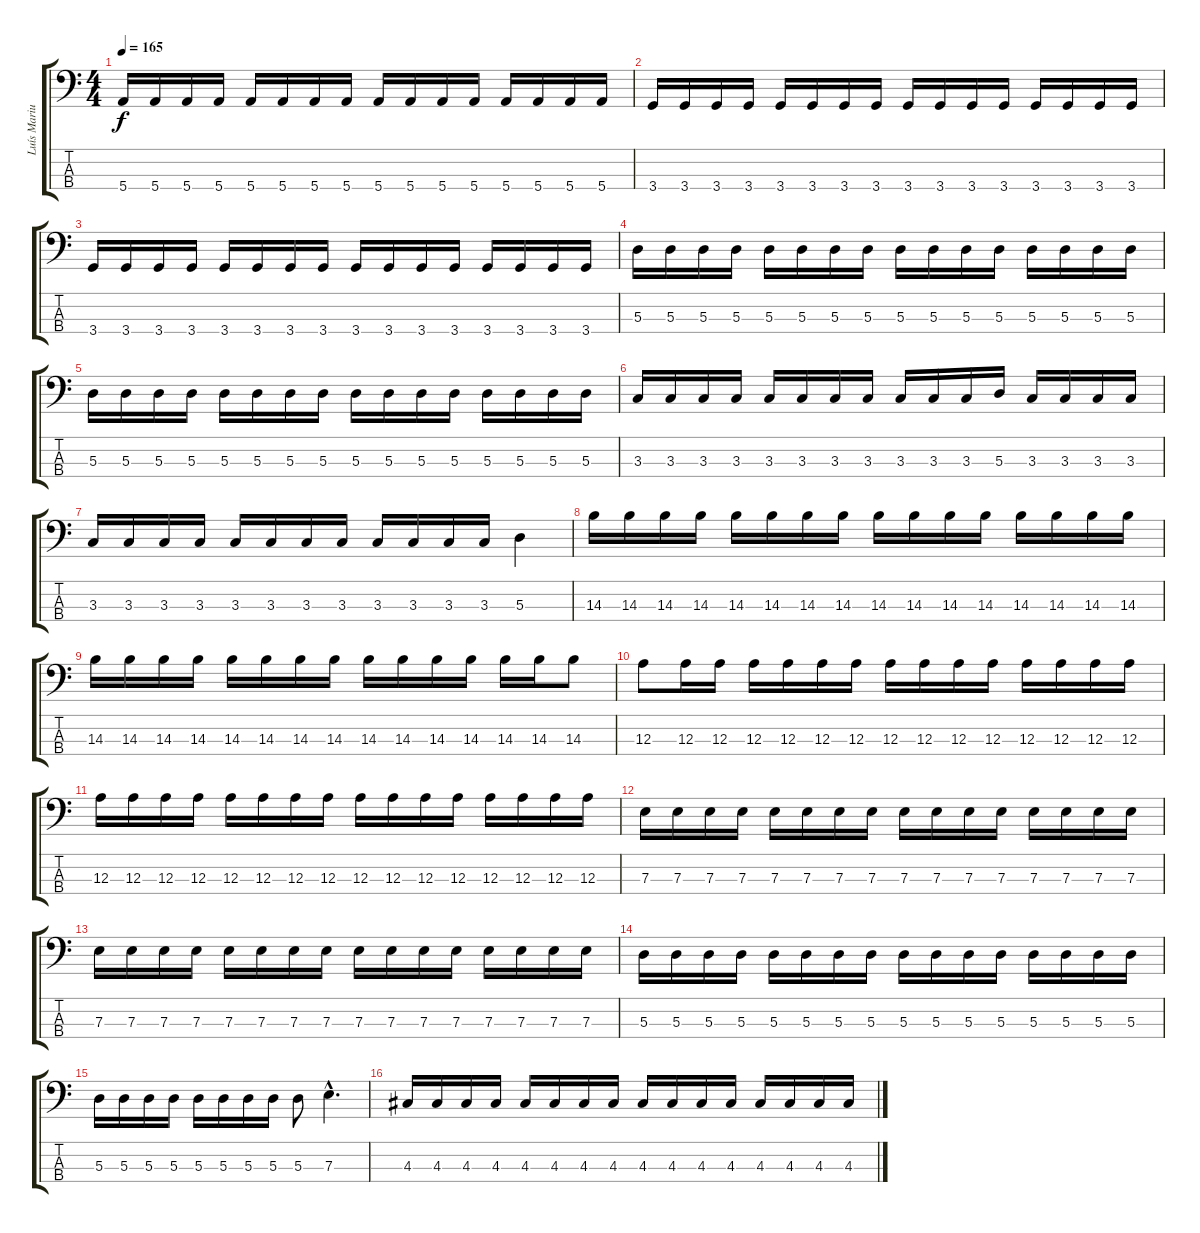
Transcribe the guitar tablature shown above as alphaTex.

\track ("Luís Mariutti" "Luís Mariu") {instrument electricbassfinger}
\staff {score tabs}
\tuning (G2 D2 A1 E1) {hide}
\ts (4 4)
\tempo 165
\clef f4
\ks c
5.4.16{dy f} 5.4.16 5.4.16 5.4.16 5.4.16 5.4.16 5.4.16 5.4.16 5.4.16 5.4.16 5.4.16 5.4.16 5.4.16 5.4.16 5.4.16 5.4.16 |
3.4.16 3.4.16 3.4.16 3.4.16 3.4.16 3.4.16 3.4.16 3.4.16 3.4.16 3.4.16 3.4.16 3.4.16 3.4.16 3.4.16 3.4.16 3.4.16 |
3.4.16 3.4.16 3.4.16 3.4.16 3.4.16 3.4.16 3.4.16 3.4.16 3.4.16 3.4.16 3.4.16 3.4.16 3.4.16 3.4.16 3.4.16 3.4.16 |
5.3.16 5.3.16 5.3.16 5.3.16 5.3.16 5.3.16 5.3.16 5.3.16 5.3.16 5.3.16 5.3.16 5.3.16 5.3.16 5.3.16 5.3.16 5.3.16 |
5.3.16 5.3.16 5.3.16 5.3.16 5.3.16 5.3.16 5.3.16 5.3.16 5.3.16 5.3.16 5.3.16 5.3.16 5.3.16 5.3.16 5.3.16 5.3.16 |
3.3.16 3.3.16 3.3.16 3.3.16 3.3.16 3.3.16 3.3.16 3.3.16 3.3.16 3.3.16 3.3.16 5.3.16 3.3.16 3.3.16 3.3.16 3.3.16 |
3.3.16 3.3.16 3.3.16 3.3.16 3.3.16 3.3.16 3.3.16 3.3.16 3.3.16 3.3.16 3.3.16 3.3.16 5.3.4 |
14.3.16 14.3.16 14.3.16 14.3.16 14.3.16 14.3.16 14.3.16 14.3.16 14.3.16 14.3.16 14.3.16 14.3.16 14.3.16 14.3.16 14.3.16 14.3.16 |
14.3.16 14.3.16 14.3.16 14.3.16 14.3.16 14.3.16 14.3.16 14.3.16 14.3.16 14.3.16 14.3.16 14.3.16 14.3.16 14.3.16 14.3.8 |
12.3.8 12.3.16 12.3.16 12.3.16 12.3.16 12.3.16 12.3.16 12.3.16 12.3.16 12.3.16 12.3.16 12.3.16 12.3.16 12.3.16 12.3.16 |
12.3.16 12.3.16 12.3.16 12.3.16 12.3.16 12.3.16 12.3.16 12.3.16 12.3.16 12.3.16 12.3.16 12.3.16 12.3.16 12.3.16 12.3.16 12.3.16 |
7.3.16 7.3.16 7.3.16 7.3.16 7.3.16 7.3.16 7.3.16 7.3.16 7.3.16 7.3.16 7.3.16 7.3.16 7.3.16 7.3.16 7.3.16 7.3.16 |
7.3.16 7.3.16 7.3.16 7.3.16 7.3.16 7.3.16 7.3.16 7.3.16 7.3.16 7.3.16 7.3.16 7.3.16 7.3.16 7.3.16 7.3.16 7.3.16 |
5.3.16 5.3.16 5.3.16 5.3.16 5.3.16 5.3.16 5.3.16 5.3.16 5.3.16 5.3.16 5.3.16 5.3.16 5.3.16 5.3.16 5.3.16 5.3.16 |
5.3.16 5.3.16 5.3.16 5.3.16 5.3.16 5.3.16 5.3.16 5.3.16 5.3.8 7.3{hac}.4{d} |
4.3.16 4.3.16 4.3.16 4.3.16 4.3.16 4.3.16 4.3.16 4.3.16 4.3.16 4.3.16 4.3.16 4.3.16 4.3.16 4.3.16 4.3.16 4.3.16
